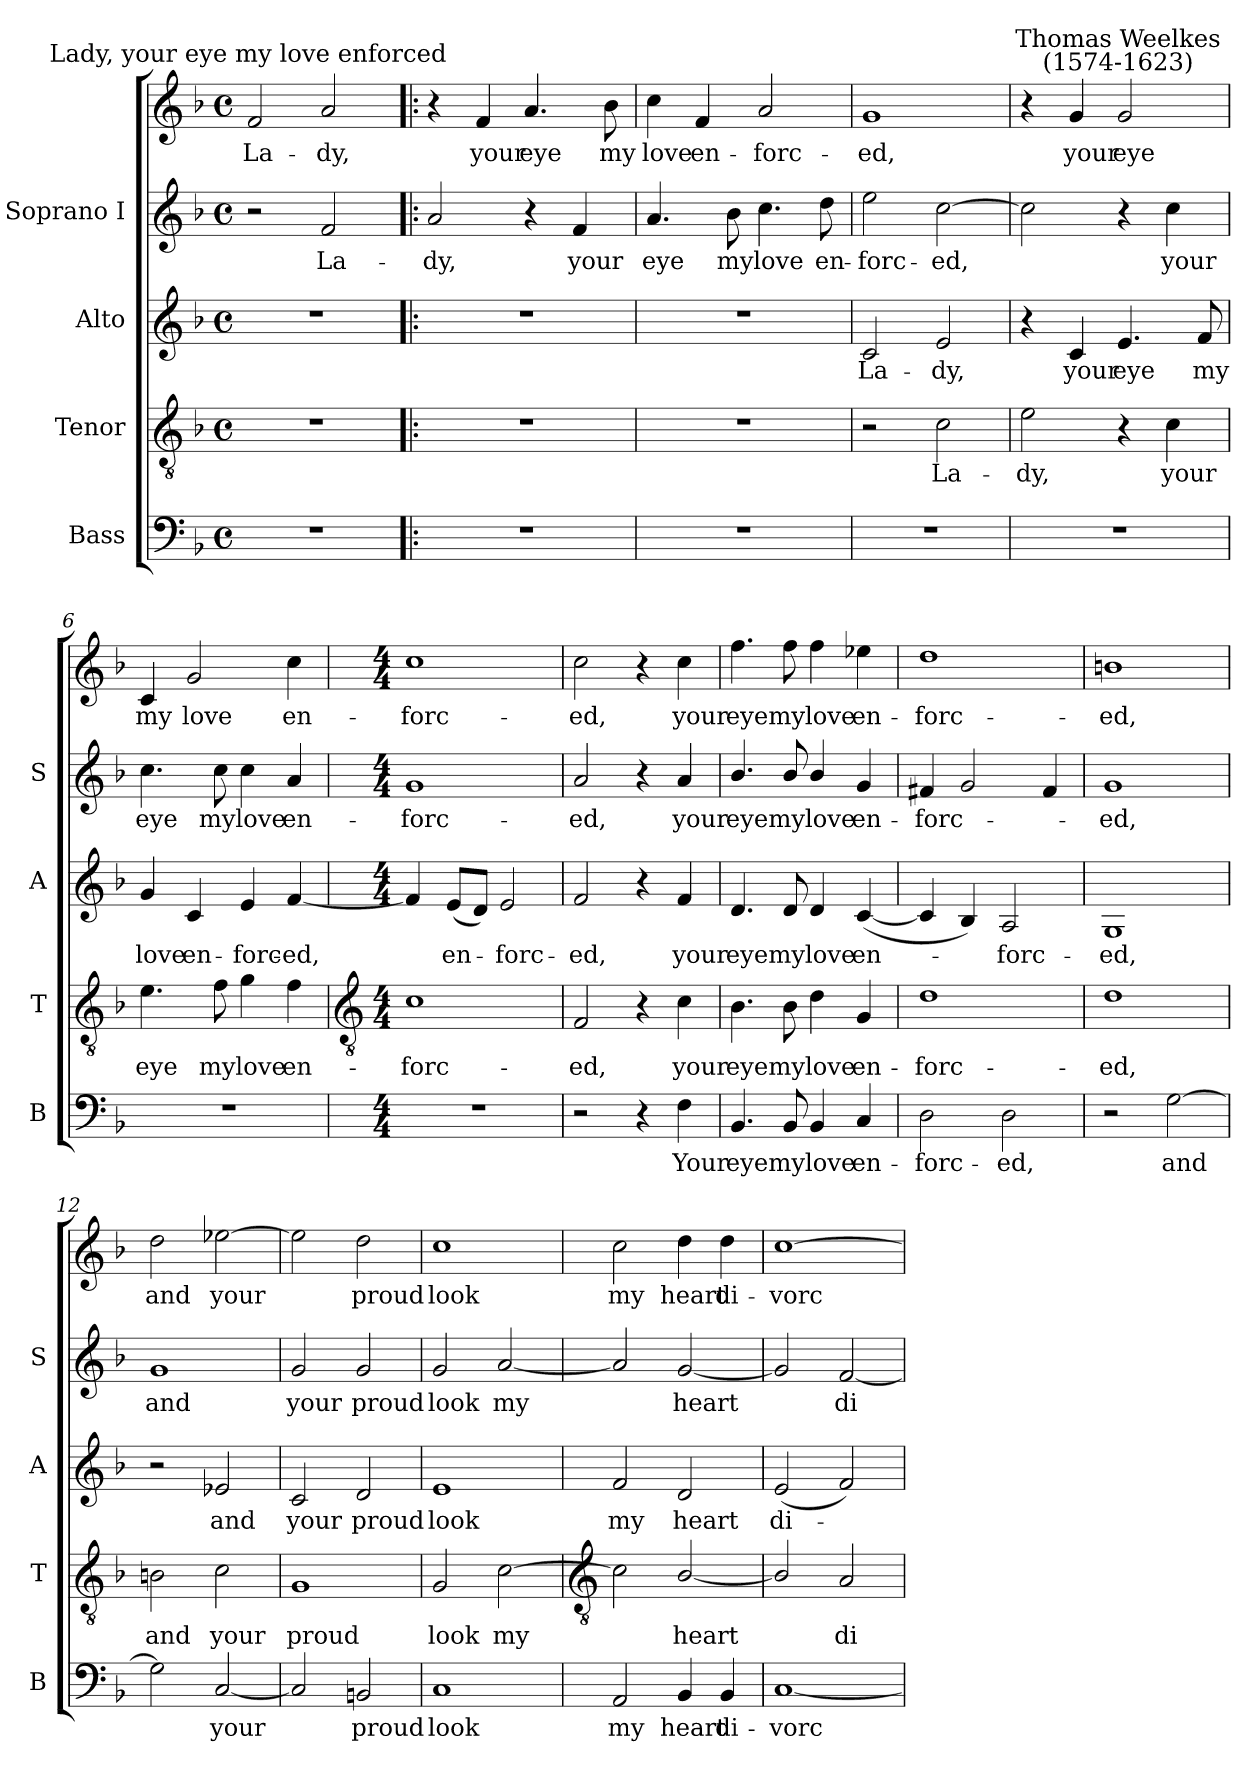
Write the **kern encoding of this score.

**kern	**text	**kern	**text	**kern	**text	**kern	**text	**kern	**text
*part4	*part4	*part3	*part3	*part2	*part2	*part1	*part1	*part1	*part1
*staff5	*staff5	*staff4	*staff4	*staff3	*staff3	*staff2	*staff2	*staff1	*staff1
*I"Bass	*	*I"Tenor	*	*I"Alto	*	*I"Soprano I	*	*	*
*I'B	*	*I'T	*	*I'A	*	*I'S	*	*	*
*clefF4	*	*clefGv2	*	*clefG2	*	*clefG2	*	*clefG2	*
*k[b-]	*	*k[b-]	*	*k[b-]	*	*k[b-]	*	*k[b-]	*
*F:	*	*F:	*	*F:	*	*F:	*	*F:	*
*M4/4	*	*M4/4	*	*M4/4	*	*M4/4	*	*M4/4	*
*met(c)	*	*met(c)	*	*met(c)	*	*met(c)	*	*met(c)	*
=1	=1	=1	=1	=1	=1	=1	=1	=1	=1
!	!	!	!	!	!	!	!	!LO:TX:a:cj:t=Lady, your eye my love enforced	!
!	!	!	!	!	!	!	!	!	!LO:LY:b
1r	.	1r	.	1r	.	2r	.	2f	La-
!	!	!	!	!	!	!	!LO:LY:b	!	!LO:LY:b
.	.	.	.	.	.	2f	La-	2a	-dy,
=2!|:	=2!|:	=2!|:	=2!|:	=2!|:	=2!|:	=2!|:	=2!|:	=2!|:	=2!|:
!	!	!	!	!	!	!	!LO:LY:b	!	!
1r	.	1r	.	1r	.	2a	dy,	4r	.
!	!	!	!	!	!	!	!	!	!LO:LY:b
.	.	.	.	.	.	.	.	4f	-your
!	!	!	!	!	!	!	!	!	!LO:LY:b
.	.	.	.	.	.	4r	.	4.a	eye
!	!	!	!	!	!	!	!LO:LY:b	!	!
.	.	.	.	.	.	4f	your	.	.
!	!	!	!	!	!	!	!	!	!LO:LY:b
.	.	.	.	.	.	.	.	8b-	my
=3	=3	=3	=3	=3	=3	=3	=3	=3	=3
!	!	!	!	!	!	!	!LO:LY:b	!	!LO:LY:b
1r	.	1r	.	1r	.	4.a	-eye	4cc	love
!	!	!	!	!	!	!	!	!	!LO:LY:b
.	.	.	.	.	.	.	.	4f	en-
!	!	!	!	!	!	!	!LO:LY:b	!	!
.	.	.	.	.	.	8b-	my	.	.
!	!	!	!	!	!	!	!LO:LY:b	!	!LO:LY:b
.	.	.	.	.	.	4.cc	love	2a	-forc-
!	!	!	!	!	!	!	!LO:LY:b	!	!
.	.	.	.	.	.	8dd	en-	.	.
=4	=4	=4	=4	=4	=4	=4	=4	=4	=4
!	!	!	!	!	!LO:LY:b	!	!LO:LY:b	!	!LO:LY:b
1r	.	2r	.	2c	La-	2ee	forc-	1g	-ed,
!	!	!	!LO:LY:b	!	!LO:LY:b	!	!LO:LY:b	!	!
.	.	2c	La-	2e	-dy,	[2cc	-ed,	.	.
=5	=5	=5	=5	=5	=5	=5	=5	=5	=5
!	!	!	!LO:LY:b	!	!	!	!	!	!
1r	.	2e	-dy,	4r	.	2cc]	.	4r	.
!	!	!	!	!	!LO:LY:b	!	!	!	!LO:LY:b
.	.	.	.	4c	your	.	.	4g	your
!	!	!	!	!	!	!	!	!LO:TX:a:cj:t=Thomas Weelkes\n(1574-1623)	!
!	!	!	!	!	!LO:LY:b	!	!	!	!LO:LY:b
.	.	4r	.	4.e	eye	4r	.	2g	eye
!	!	!	!LO:LY:b	!	!	!	!LO:LY:b	!	!
.	.	4c	your	.	.	4cc	your	.	.
!	!	!	!	!	!LO:LY:b	!	!	!	!
.	.	.	.	8f	my	.	.	.	.
=6	=6	=6	=6	=6	=6	=6	=6	=6	=6
!	!	!	!LO:LY:b	!	!LO:LY:b	!	!LO:LY:b	!	!LO:LY:b
1r	.	4.e	eye	4g	love	4.cc	-eye	4c	my
!	!	!	!	!	!LO:LY:b	!	!	!	!LO:LY:b
.	.	.	.	4c	en-	.	.	2g	love
!	!	!	!LO:LY:b	!	!	!	!LO:LY:b	!	!
.	.	8f	my	.	.	8cc	my	.	.
!	!	!	!LO:LY:b	!	!LO:LY:b	!	!LO:LY:b	!	!
.	.	4g	love	4e	-forc-	4cc	love	.	.
!	!	!	!LO:LY:b	!	!LO:LY:b	!	!LO:LY:b	!	!LO:LY:b
.	.	4f	en-	[4f	-ed,	4a	en-	4cc	en-
!!LO:LB:g=z
=7	=7	=7	=7	=7	=7	=7	=7	=7	=7
*	*	*clefGv2	*	*	*	*	*	*	*
*M4/4	*	*M4/4	*	*M4/4	*	*M4/4	*	*M4/4	*
!	!	!	!LO:LY:b	!	!	!	!LO:LY:b	!	!LO:LY:b
1r	.	1c	-forc-	4f]	.	1g	-forc-	1cc	-forc-
!	!	!	!	!	!LO:LY:b	!	!	!	!
.	.	.	.	(<8eL	en-	.	.	.	.
.	.	.	.	8dJ)	.	.	.	.	.
!	!	!	!	!	!LO:LY:b	!	!	!	!
.	.	.	.	2e	forc-	.	.	.	.
=8	=8	=8	=8	=8	=8	=8	=8	=8	=8
!	!	!	!LO:LY:b	!	!LO:LY:b	!	!LO:LY:b	!	!LO:LY:b
2r	.	2F	-ed,	2f	-ed,	2a	ed,	2cc	-ed,
4r	.	4r	.	4r	.	4r	.	4r	.
!	!LO:LY:b	!	!LO:LY:b	!	!LO:LY:b	!	!LO:LY:b	!	!LO:LY:b
4F	Your	4c	your	4f	your	4a	your	4cc	your
=9	=9	=9	=9	=9	=9	=9	=9	=9	=9
!	!LO:LY:b	!	!LO:LY:b	!	!LO:LY:b	!	!LO:LY:b	!	!LO:LY:b
4.BB-	eye	4.B-	eye	4.d	eye	4.b-/	-eye	4.ff	eye
!	!LO:LY:b	!	!LO:LY:b	!	!LO:LY:b	!	!LO:LY:b	!	!LO:LY:b
8BB-	my	8B-	my	8d	my	8b-/	my	8ff	my
!	!LO:LY:b	!	!LO:LY:b	!	!LO:LY:b	!	!LO:LY:b	!	!LO:LY:b
4BB-	love	4d	love	4d	love	4b-/	love	4ff	love
!	!LO:LY:b	!	!LO:LY:b	!	!LO:LY:b	!	!LO:LY:b	!	!LO:LY:b
4C	en-	4G	en-	(<[4c	en-	4g	en-	4ee-X	en-
=10	=10	=10	=10	=10	=10	=10	=10	=10	=10
!	!LO:LY:b	!	!LO:LY:b	!	!	!	!LO:LY:b	!	!LO:LY:b
2D	-forc-	1d	-forc-	4c]	.	4f#X	-forc-	1dd	-forc-
.	.	.	.	4B-)	.	2g	.	.	.
!	!LO:LY:b	!	!	!	!LO:LY:b	!	!	!	!
2D	-ed,	.	.	2A	forc-	.	.	.	.
.	.	.	.	.	.	4f#	.	.	.
=11	=11	=11	=11	=11	=11	=11	=11	=11	=11
!	!	!	!LO:LY:b	!	!LO:LY:b	!	!LO:LY:b	!	!LO:LY:b
2r	.	1d	-ed,	1G	-ed,	1g	ed,	1bn	ed,
!	!LO:LY:b	!	!	!	!	!	!	!	!
[2G	and	.	.	.	.	.	.	.	.
=12	=12	=12	=12	=12	=12	=12	=12	=12	=12
!	!	!	!LO:LY:b	!	!	!	!LO:LY:b	!	!LO:LY:b
2G]	.	2Bn	and	2r	.	1g	and	2dd	and
!	!LO:LY:b	!	!LO:LY:b	!	!LO:LY:b	!	!	!	!LO:LY:b
[2C	your	2c	your	2e-X	and	.	.	[2ee-X	your
=13	=13	=13	=13	=13	=13	=13	=13	=13	=13
!	!	!	!LO:LY:b	!	!LO:LY:b	!	!LO:LY:b	!	!
2C]	.	1G	proud	2c	your	2g	your	2ee-]	.
!	!LO:LY:b	!	!	!	!LO:LY:b	!	!LO:LY:b	!	!LO:LY:b
2BBn	proud	.	.	2d	proud	2g	proud	2dd	proud
=14	=14	=14	=14	=14	=14	=14	=14	=14	=14
!	!LO:LY:b	!	!LO:LY:b	!	!LO:LY:b	!	!LO:LY:b	!	!LO:LY:b
1C	look	2G	look	1e	look	2g	look	1cc	look
!	!	!	!LO:LY:b	!	!	!	!LO:LY:b	!	!
.	.	[2c	my	.	.	[2a	my	.	.
!!LO:LB:g=z
=15	=15	=15	=15	=15	=15	=15	=15	=15	=15
*	*	*clefGv2	*	*	*	*	*	*	*
!	!LO:LY:b	!	!	!	!LO:LY:b	!	!	!	!LO:LY:b
2AA	my	2c]	.	2f	my	2a]	.	2cc	my
!	!LO:LY:b	!	!LO:LY:b	!	!LO:LY:b	!	!LO:LY:b	!	!LO:LY:b
4BB-	heart	[2B-/	heart	2d	heart	[2g	-heart	4dd	heart
!	!LO:LY:b	!	!	!	!	!	!	!	!LO:LY:b
4BB-	di-	.	.	.	.	.	.	4dd	di-
=16	=16	=16	=16	=16	=16	=16	=16	=16	=16
!	!LO:LY:b	!	!	!	!LO:LY:b	!	!	!	!LO:LY:b
[1C	-vorc-	2B-/]	.	(<2e	di-	2g]	.	[1cc	vorc-
!	!	!	!LO:LY:b	!	!	!	!LO:LY:b	!	!
.	.	2A	di-	2f)	.	[2f	di-	.	.
=	=	=	=	=	=	=	=	=	=
*-	*-	*-	*-	*-	*-	*-	*-	*-	*-
